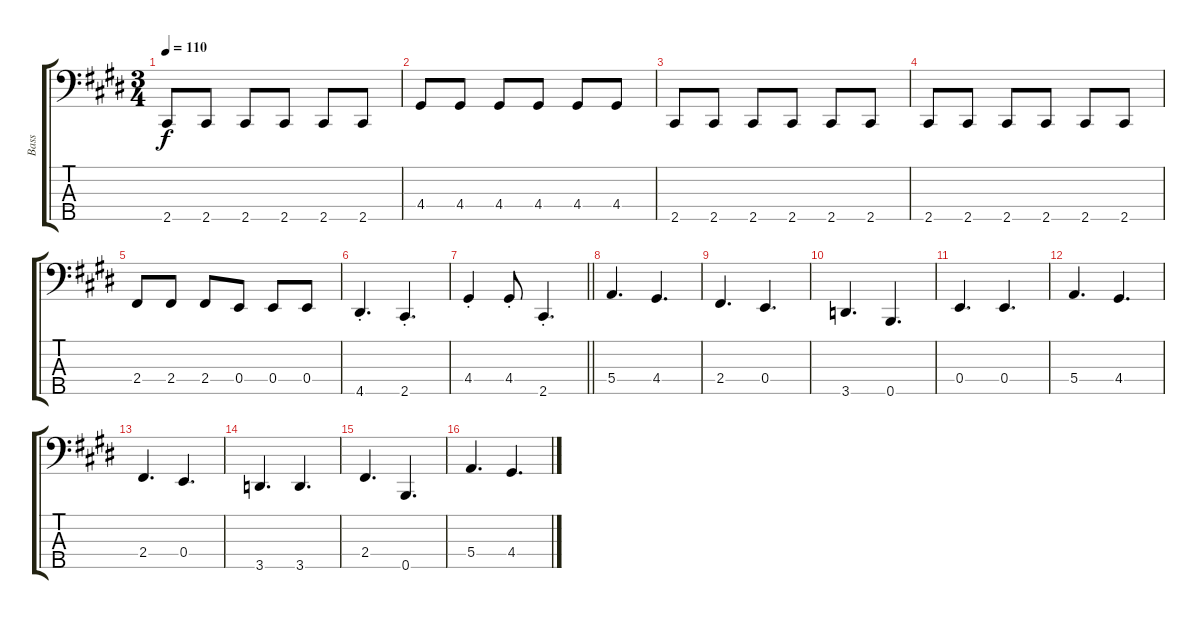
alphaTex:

\track ("Bass" "Bass") {instrument electricbassfinger}
\staff {score tabs}
\tuning (G2 D2 A1 E1 B0) {hide}
\ts (3 4)
\tempo 110
\clef f4
\ks c#minor
2.5.8{dy f} 2.5.8 2.5.8 2.5.8 2.5.8 2.5.8 |
4.4.8 4.4.8 4.4.8 4.4.8 4.4.8 4.4.8 |
2.5.8 2.5.8 2.5.8 2.5.8 2.5.8 2.5.8 |
2.5.8 2.5.8 2.5.8 2.5.8 2.5.8 2.5.8 |
2.4.8 2.4.8 2.4.8 0.4.8 0.4.8 0.4.8 |
4.5{st}.4{d} 2.5{st}.4{d} |
\barLineRight lightlight
4.4{st}.4 4.4{st}.8 2.5{st}.4{d} |
5.4.4{d} 4.4.4{d} |
2.4.4{d} 0.4.4{d} |
3.5.4{d} 0.5.4{d} |
0.4.4{d} 0.4.4{d} |
5.4.4{d} 4.4.4{d} |
2.4.4{d} 0.4.4{d} |
3.5.4{d} 3.5.4{d} |
2.4.4{d} 0.5.4{d} |
5.4.4{d} 4.4.4{d}
